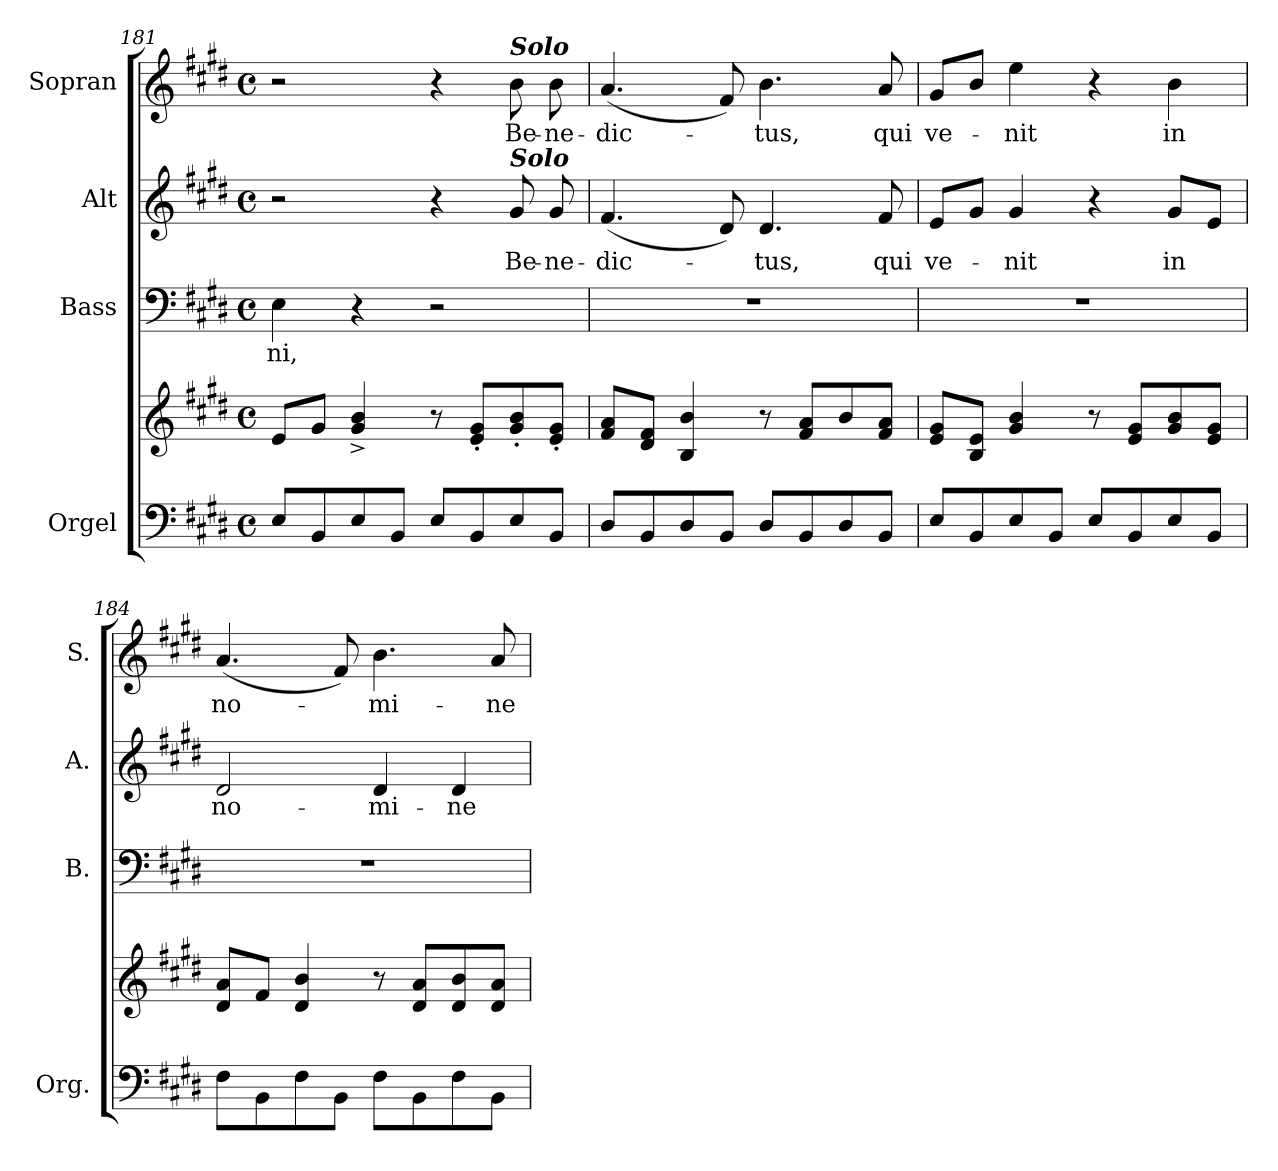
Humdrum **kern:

**kern	**kern	**kern	**text	**kern	**text	**kern	**text
*part4	*part4	*part3	*part3	*part2	*part2	*part1	*part1
*staff5	*staff4	*staff3	*staff3	*staff2	*staff2	*staff1	*staff1
*I"Orgel	*	*I"Bass	*	*I"Alt	*	*I"Sopran	*
*I'Org.	*	*I'B.	*	*I'A.	*	*I'S.	*
*clefF4	*clefG2	*clefF4	*	*clefG2	*	*clefG2	*
*k[f#c#g#d#]	*k[f#c#g#d#]	*k[f#c#g#d#]	*	*k[f#c#g#d#]	*	*k[f#c#g#d#]	*
*E:	*E:	*E:	*	*E:	*	*E:	*
*M4/4	*M4/4	*M4/4	*	*M4/4	*	*M4/4	*
*met(c)	*met(c)	*met(c)	*	*met(c)	*	*met(c)	*
=181	=181	=181	=181	=181	=181	=181	=181
!	!	!	!LO:LY:b	!	!	!	!
8E/L	8e/L	4E\	-ni,	2r	.	2r	.
8BB/	8g#/J	.	.	.	.	.	.
8E/	4g#/^< 4b/^<	4r	.	.	.	.	.
8BB/J	.	.	.	.	.	.	.
8E/L	8r	2r	.	4r	.	4r	.
8BB/	8e/'< 8g#/'<L	.	.	.	.	.	.
!	!	!	!	!	!	!LO:TX:a:Bi:t=Solo	!
!	!	!	!	!LO:TX:a:Bi:t=Solo	!	!	!
!	!	!	!	!	!LO:LY:b	!	!LO:LY:b
8E/	8g#/'< 8b/'<	.	.	8g#/	Be-	8b\	Be-
!	!	!	!	!	!LO:LY:b	!	!LO:LY:b
8BB/J	8e/'< 8g#/'<J	.	.	8g#/	-ne-	8b\	-ne-
=182	=182	=182	=182	=182	=182	=182	=182
!	!	!	!	!	!LO:LY:b	!	!LO:LY:b
8D#/L	8f#/ 8a/L	1r	.	(<4.f#/	-dic-	(<4.a/	-dic-
8BB/	8d#/ 8f#/J	.	.	.	.	.	.
8D#/	4B/ 4b/	.	.	.	.	.	.
8BB/J	.	.	.	8d#/)	.	8f#/)	.
!	!	!	!	!	!LO:LY:b	!	!LO:LY:b
8D#/L	8r	.	.	4.d#/	-tus,	4.b\	-tus,
8BB/	8f#/ 8a/L	.	.	.	.	.	.
8D#/	8b/	.	.	.	.	.	.
!	!	!	!	!	!LO:LY:b	!	!LO:LY:b
8BB/J	8f#/ 8a/J	.	.	8f#/	qui	8a/	qui
=183	=183	=183	=183	=183	=183	=183	=183
!	!	!	!	!	!LO:LY:b	!	!LO:LY:b
8E/L	8e/ 8g#/L	1r	.	8e/L	ve-	8g#/L	ve-
8BB/	8B/ 8e/J	.	.	8g#/J	.	8b/J	.
!	!	!	!	!	!LO:LY:b	!	!LO:LY:b
8E/	4g#/ 4b/	.	.	4g#/	-nit	4ee\	-nit
8BB/J	.	.	.	.	.	.	.
8E/L	8r	.	.	4r	.	4r	.
8BB/	8e/ 8g#/L	.	.	.	.	.	.
!	!	!	!	!	!LO:LY:b	!	!LO:LY:b
8E/	8g#/ 8b/	.	.	8g#/L	in	4b\	in
8BB/J	8e/ 8g#/J	.	.	8e/J	.	.	.
=184	=184	=184	=184	=184	=184	=184	=184
!	!	!	!	!	!LO:LY:b	!	!LO:LY:b
8F#\L	8d#/ 8a/L	1r	.	2d#/	no-	(<4.a/	no-
8BB\	8f#/J	.	.	.	.	.	.
8F#\	4d#/ 4b/	.	.	.	.	.	.
8BB\J	.	.	.	.	.	8f#/)	.
!	!	!	!	!	!LO:LY:b	!	!LO:LY:b
8F#\L	8r	.	.	4d#/	-mi-	4.b\	-mi-
8BB\	8d#/ 8a/L	.	.	.	.	.	.
!	!	!	!	!	!LO:LY:b	!	!
8F#\	8d#/ 8b/	.	.	4d#/	-ne	.	.
!	!	!	!	!	!	!	!LO:LY:b
8BB\J	8d#/ 8a/J	.	.	.	.	8a/	-ne
=	=	=	=	=	=	=	=
*-	*-	*-	*-	*-	*-	*-	*-
